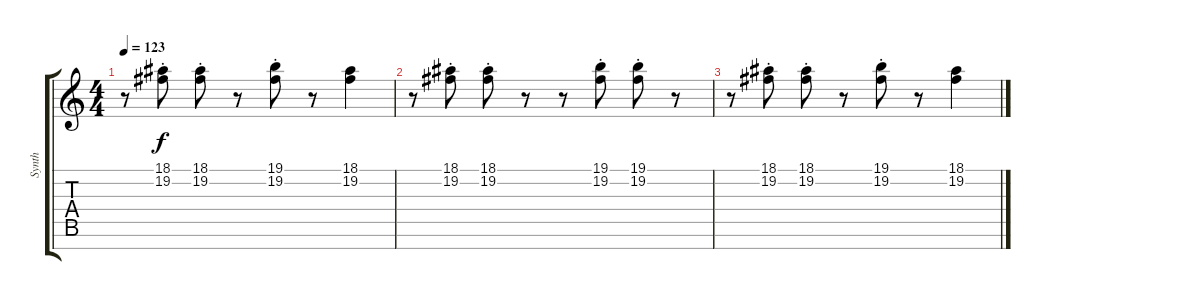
\track ("Synth" "Synth") {instrument stringensemble1}
\staff {score tabs}
\tuning (E4 B3 G3 D3 A2 E2 B1) {hide}
\ts (4 4)
\tempo 123
\clef g2
\ks c
r.8{dy f} (18.1{st} 19.2{st}).8 (18.1{st} 19.2{st}).8 r.8 (19.1{st} 19.2{st}).8 r.8 (18.1 19.2).4 |
r.8 (18.1{st} 19.2{st}).8 (18.1{st} 19.2{st}).8 r.8 r.8 (19.1{st} 19.2{st}).8 (19.1{st} 19.2{st}).8 r.8 |
r.8 (18.1{st} 19.2{st}).8 (18.1{st} 19.2{st}).8 r.8 (19.1{st} 19.2{st}).8 r.8 (18.1 19.2).4
